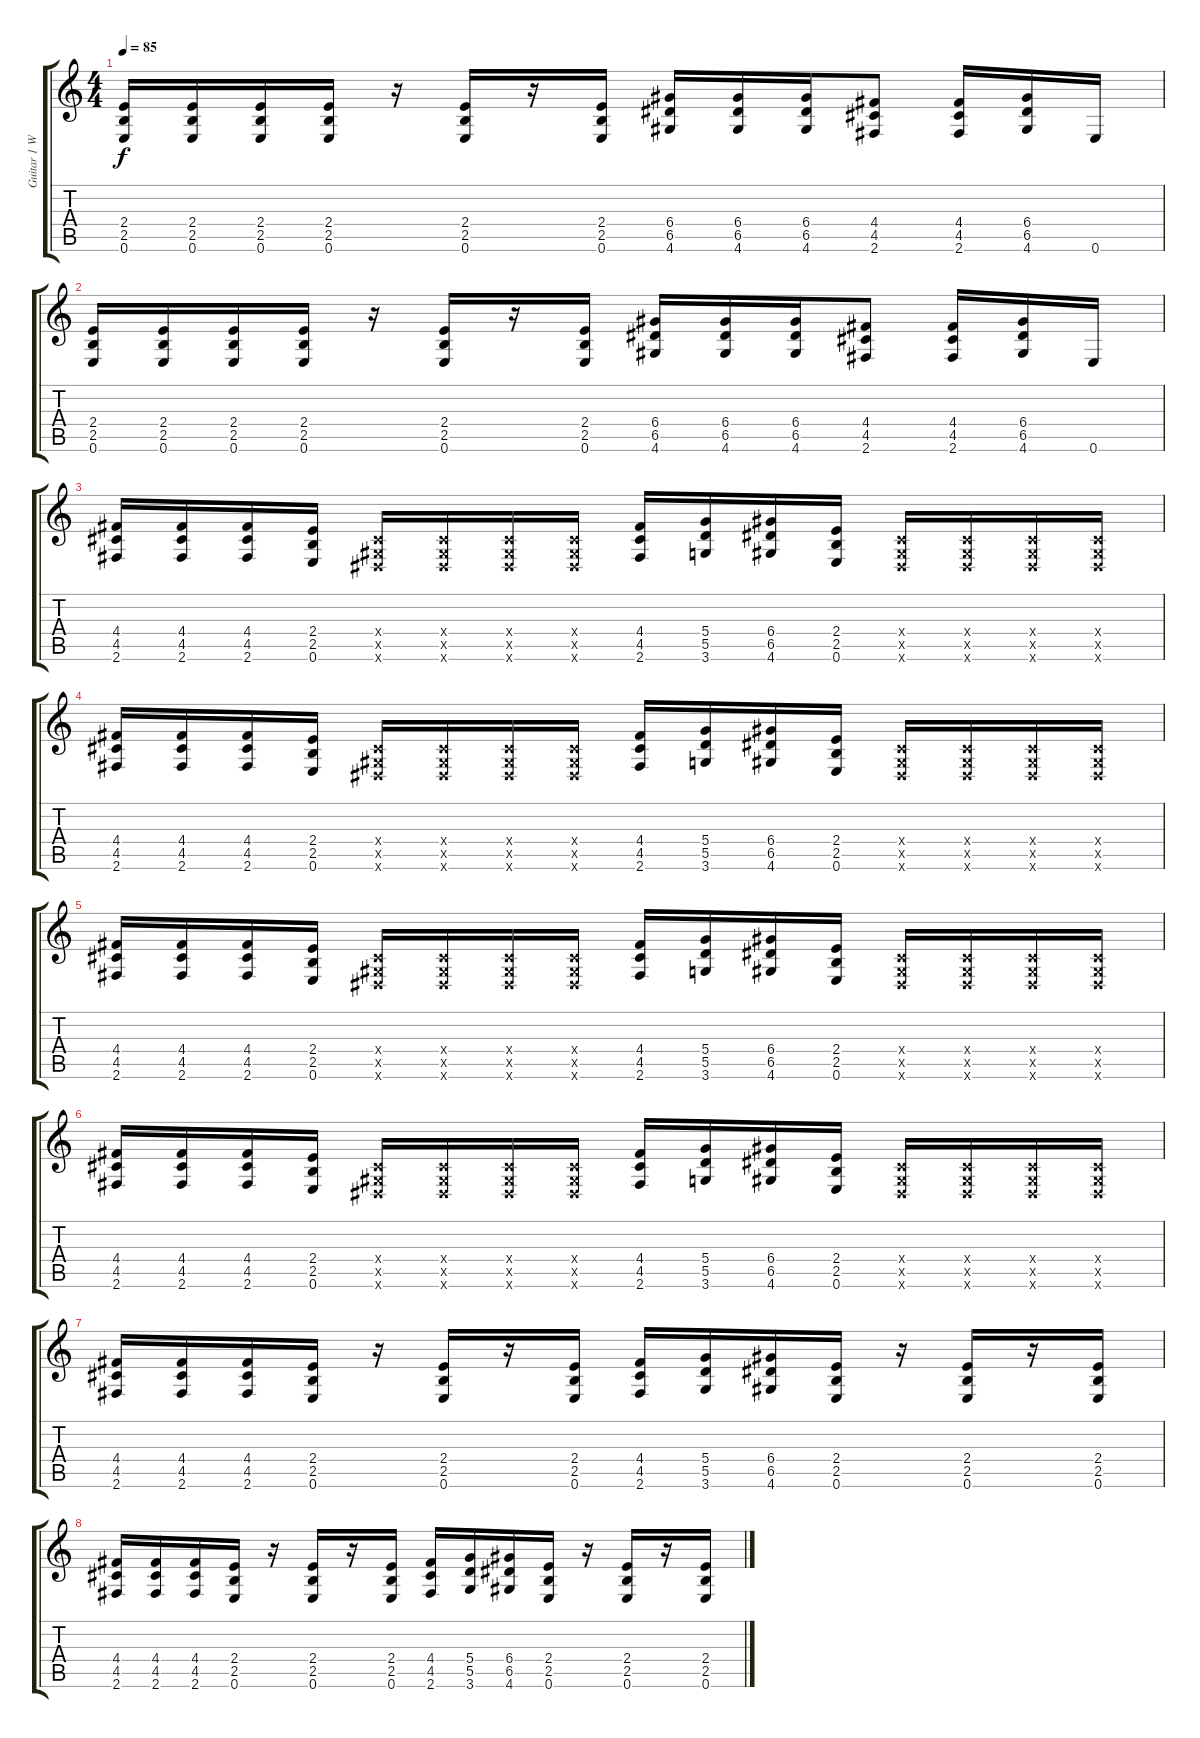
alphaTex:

\track ("Guitar 1 Wah" "Guitar 1 W") {instrument distortionguitar}
\staff {score tabs}
\tuning (E4 B3 G3 D3 A2 E2) {hide}
\ts (4 4)
\tempo 85
\clef g2
\ks c
(2.4 2.5 0.6).16{dy f} (2.4 2.5 0.6).16 (2.4 2.5 0.6).16 (2.4 2.5 0.6).16 r.16 (2.4 2.5 0.6).16 r.16 (2.4 2.5 0.6).16 (6.4 6.5 4.6).16 (6.4 6.5 4.6).16 (6.4 6.5 4.6).16 (4.4 4.5 2.6).8 (4.4 4.5 2.6).16 (6.4 6.5 4.6).16 0.6.16 |
(2.4 2.5 0.6).16 (2.4 2.5 0.6).16 (2.4 2.5 0.6).16 (2.4 2.5 0.6).16 r.16 (2.4 2.5 0.6).16 r.16 (2.4 2.5 0.6).16 (6.4 6.5 4.6).16 (6.4 6.5 4.6).16 (6.4 6.5 4.6).16 (4.4 4.5 2.6).8 (4.4 4.5 2.6).16 (6.4 6.5 4.6).16 0.6.16 |
(4.4 4.5 2.6).16 (4.4 4.5 2.6).16 (4.4 4.5 2.6).16 (2.4 2.5 0.6).16 (-1.4{x} -1.5{x} -1.6{x}).16 (-1.4{x} -1.5{x} -1.6{x}).16 (-1.4{x} -1.5{x} -1.6{x}).16 (-1.4{x} -1.5{x} -1.6{x}).16 (4.4 4.5 2.6).16 (5.4 5.5 3.6).16 (6.4 6.5 4.6).16 (2.4 2.5 0.6).16 (-1.4{x} -1.5{x} -1.6{x}).16 (-1.4{x} -1.5{x} -1.6{x}).16 (-1.4{x} -1.5{x} -1.6{x}).16 (-1.4{x} -1.5{x} -1.6{x}).16 |
(4.4 4.5 2.6).16 (4.4 4.5 2.6).16 (4.4 4.5 2.6).16 (2.4 2.5 0.6).16 (-1.4{x} -1.5{x} -1.6{x}).16 (-1.4{x} -1.5{x} -1.6{x}).16 (-1.4{x} -1.5{x} -1.6{x}).16 (-1.4{x} -1.5{x} -1.6{x}).16 (4.4 4.5 2.6).16 (5.4 5.5 3.6).16 (6.4 6.5 4.6).16 (2.4 2.5 0.6).16 (-1.4{x} -1.5{x} -1.6{x}).16 (-1.4{x} -1.5{x} -1.6{x}).16 (-1.4{x} -1.5{x} -1.6{x}).16 (-1.4{x} -1.5{x} -1.6{x}).16 |
(4.4 4.5 2.6).16 (4.4 4.5 2.6).16 (4.4 4.5 2.6).16 (2.4 2.5 0.6).16 (-1.4{x} -1.5{x} -1.6{x}).16 (-1.4{x} -1.5{x} -1.6{x}).16 (-1.4{x} -1.5{x} -1.6{x}).16 (-1.4{x} -1.5{x} -1.6{x}).16 (4.4 4.5 2.6).16 (5.4 5.5 3.6).16 (6.4 6.5 4.6).16 (2.4 2.5 0.6).16 (-1.4{x} -1.5{x} -1.6{x}).16 (-1.4{x} -1.5{x} -1.6{x}).16 (-1.4{x} -1.5{x} -1.6{x}).16 (-1.4{x} -1.5{x} -1.6{x}).16 |
(4.4 4.5 2.6).16 (4.4 4.5 2.6).16 (4.4 4.5 2.6).16 (2.4 2.5 0.6).16 (-1.4{x} -1.5{x} -1.6{x}).16 (-1.4{x} -1.5{x} -1.6{x}).16 (-1.4{x} -1.5{x} -1.6{x}).16 (-1.4{x} -1.5{x} -1.6{x}).16 (4.4 4.5 2.6).16 (5.4 5.5 3.6).16 (6.4 6.5 4.6).16 (2.4 2.5 0.6).16 (-1.4{x} -1.5{x} -1.6{x}).16 (-1.4{x} -1.5{x} -1.6{x}).16 (-1.4{x} -1.5{x} -1.6{x}).16 (-1.4{x} -1.5{x} -1.6{x}).16 |
(4.4 4.5 2.6).16 (4.4 4.5 2.6).16 (4.4 4.5 2.6).16 (2.4 2.5 0.6).16 r.16 (2.4 2.5 0.6).16 r.16 (2.4 2.5 0.6).16 (4.4 4.5 2.6).16 (5.4 5.5 3.6).16 (6.4 6.5 4.6).16 (2.4 2.5 0.6).16 r.16 (2.4 2.5 0.6).16 r.16 (2.4 2.5 0.6).16 |
(4.4 4.5 2.6).16 (4.4 4.5 2.6).16 (4.4 4.5 2.6).16 (2.4 2.5 0.6).16 r.16 (2.4 2.5 0.6).16 r.16 (2.4 2.5 0.6).16 (4.4 4.5 2.6).16 (5.4 5.5 3.6).16 (6.4 6.5 4.6).16 (2.4 2.5 0.6).16 r.16 (2.4 2.5 0.6).16 r.16 (2.4 2.5 0.6).16
